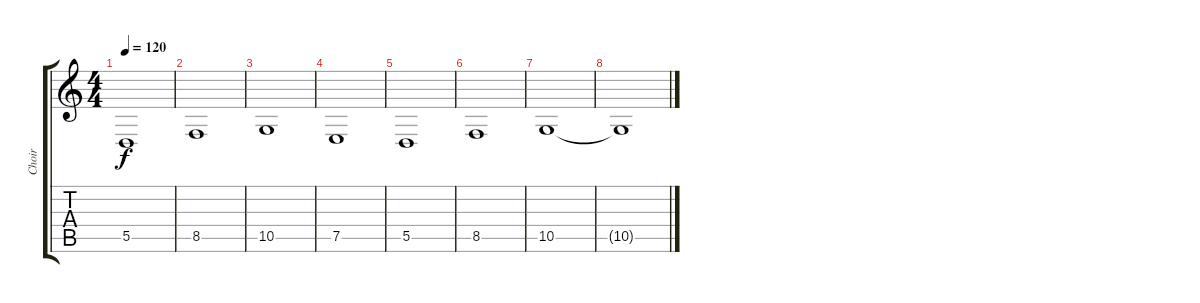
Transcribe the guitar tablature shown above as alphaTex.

\track ("Choir" "Choir") {instrument choiraahs}
\staff {score tabs}
\tuning (E4 B3 G3 D3 A2 E2) {hide}
\ts (4 4)
\tempo 120
\clef g2
\ks c
5.5.1{dy f volume 16} |
8.5.1 |
10.5.1 |
7.5.1 |
5.5.1{volume 16} |
8.5.1 |
10.5.1 |
10.5{t}.1
